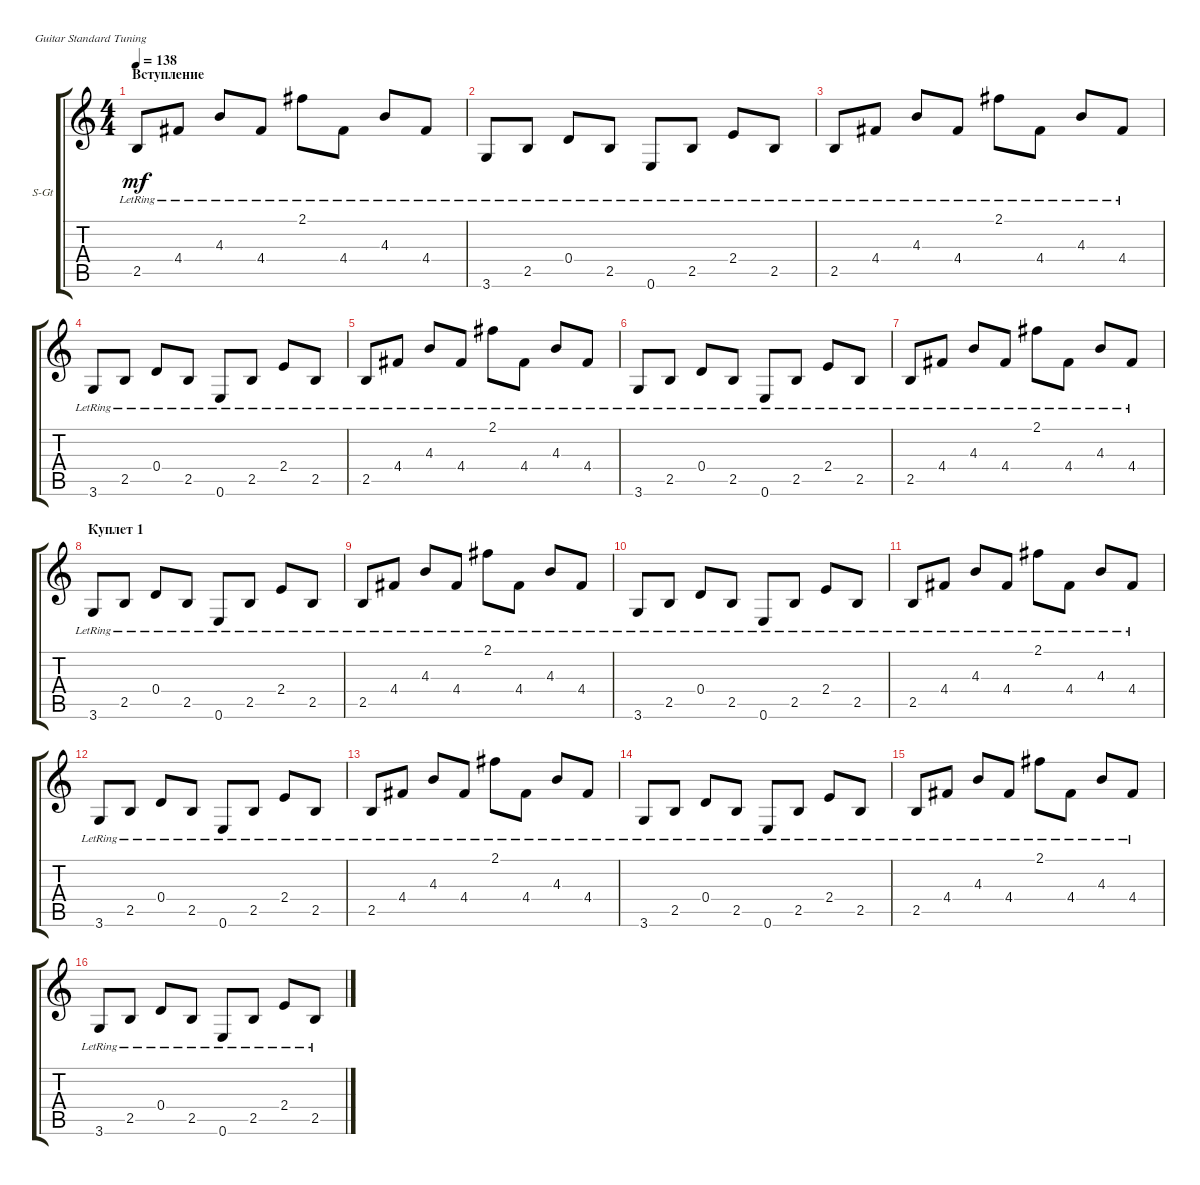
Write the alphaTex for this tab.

\defaultSystemsLayout 4
\bracketExtendMode groupsimilarinstruments
\firstSystemTrackNameOrientation horizontal
\otherSystemsTrackNameOrientation horizontal
\track ("Steel Guitar" "S-Gt") {instrument acousticguitarsteel}
\staff {score tabs}
\tuning (E4 B3 G3 D3 A2 E2)
\ts (4 4)
\section ("" "Вступление")
\tempo 138
\clef g2
\ks c
2.5{lr}.8{dy mf instrument acousticguitarsteel} 4.4{lr}.8 4.3{lr}.8 4.4{lr}.8 2.1{lr}.8 4.4{lr}.8 4.3{lr}.8 4.4{lr}.8 |
3.6{lr}.8 2.5{lr}.8 0.4{lr}.8 2.5{lr}.8 0.6{lr}.8 2.5{lr}.8 2.4{lr}.8 2.5{lr}.8 |
2.5{lr}.8 4.4{lr}.8 4.3{lr}.8 4.4{lr}.8 2.1{lr}.8 4.4{lr}.8 4.3{lr}.8 4.4{lr}.8 |
3.6{lr}.8 2.5{lr}.8 0.4{lr}.8 2.5{lr}.8 0.6{lr}.8 2.5{lr}.8 2.4{lr}.8 2.5{lr}.8 |
2.5{lr}.8 4.4{lr}.8 4.3{lr}.8 4.4{lr}.8 2.1{lr}.8 4.4{lr}.8 4.3{lr}.8 4.4{lr}.8 |
3.6{lr}.8 2.5{lr}.8 0.4{lr}.8 2.5{lr}.8 0.6{lr}.8 2.5{lr}.8 2.4{lr}.8 2.5{lr}.8 |
2.5{lr}.8 4.4{lr}.8 4.3{lr}.8 4.4{lr}.8 2.1{lr}.8 4.4{lr}.8 4.3{lr}.8 4.4{lr}.8 |
\section ("" "Куплет 1")
3.6{lr}.8 2.5{lr}.8 0.4{lr}.8 2.5{lr}.8 0.6{lr}.8 2.5{lr}.8 2.4{lr}.8 2.5{lr}.8 |
2.5{lr}.8 4.4{lr}.8 4.3{lr}.8 4.4{lr}.8 2.1{lr}.8 4.4{lr}.8 4.3{lr}.8 4.4{lr}.8 |
3.6{lr}.8 2.5{lr}.8 0.4{lr}.8 2.5{lr}.8 0.6{lr}.8 2.5{lr}.8 2.4{lr}.8 2.5{lr}.8 |
2.5{lr}.8 4.4{lr}.8 4.3{lr}.8 4.4{lr}.8 2.1{lr}.8 4.4{lr}.8 4.3{lr}.8 4.4{lr}.8 |
3.6{lr}.8 2.5{lr}.8 0.4{lr}.8 2.5{lr}.8 0.6{lr}.8 2.5{lr}.8 2.4{lr}.8 2.5{lr}.8 |
2.5{lr}.8 4.4{lr}.8 4.3{lr}.8 4.4{lr}.8 2.1{lr}.8 4.4{lr}.8 4.3{lr}.8 4.4{lr}.8 |
3.6{lr}.8 2.5{lr}.8 0.4{lr}.8 2.5{lr}.8 0.6{lr}.8 2.5{lr}.8 2.4{lr}.8 2.5{lr}.8 |
2.5{lr}.8 4.4{lr}.8 4.3{lr}.8 4.4{lr}.8 2.1{lr}.8 4.4{lr}.8 4.3{lr}.8 4.4{lr}.8 |
3.6{lr}.8 2.5{lr}.8 0.4{lr}.8 2.5{lr}.8 0.6{lr}.8 2.5{lr}.8 2.4{lr}.8 2.5{lr}.8
